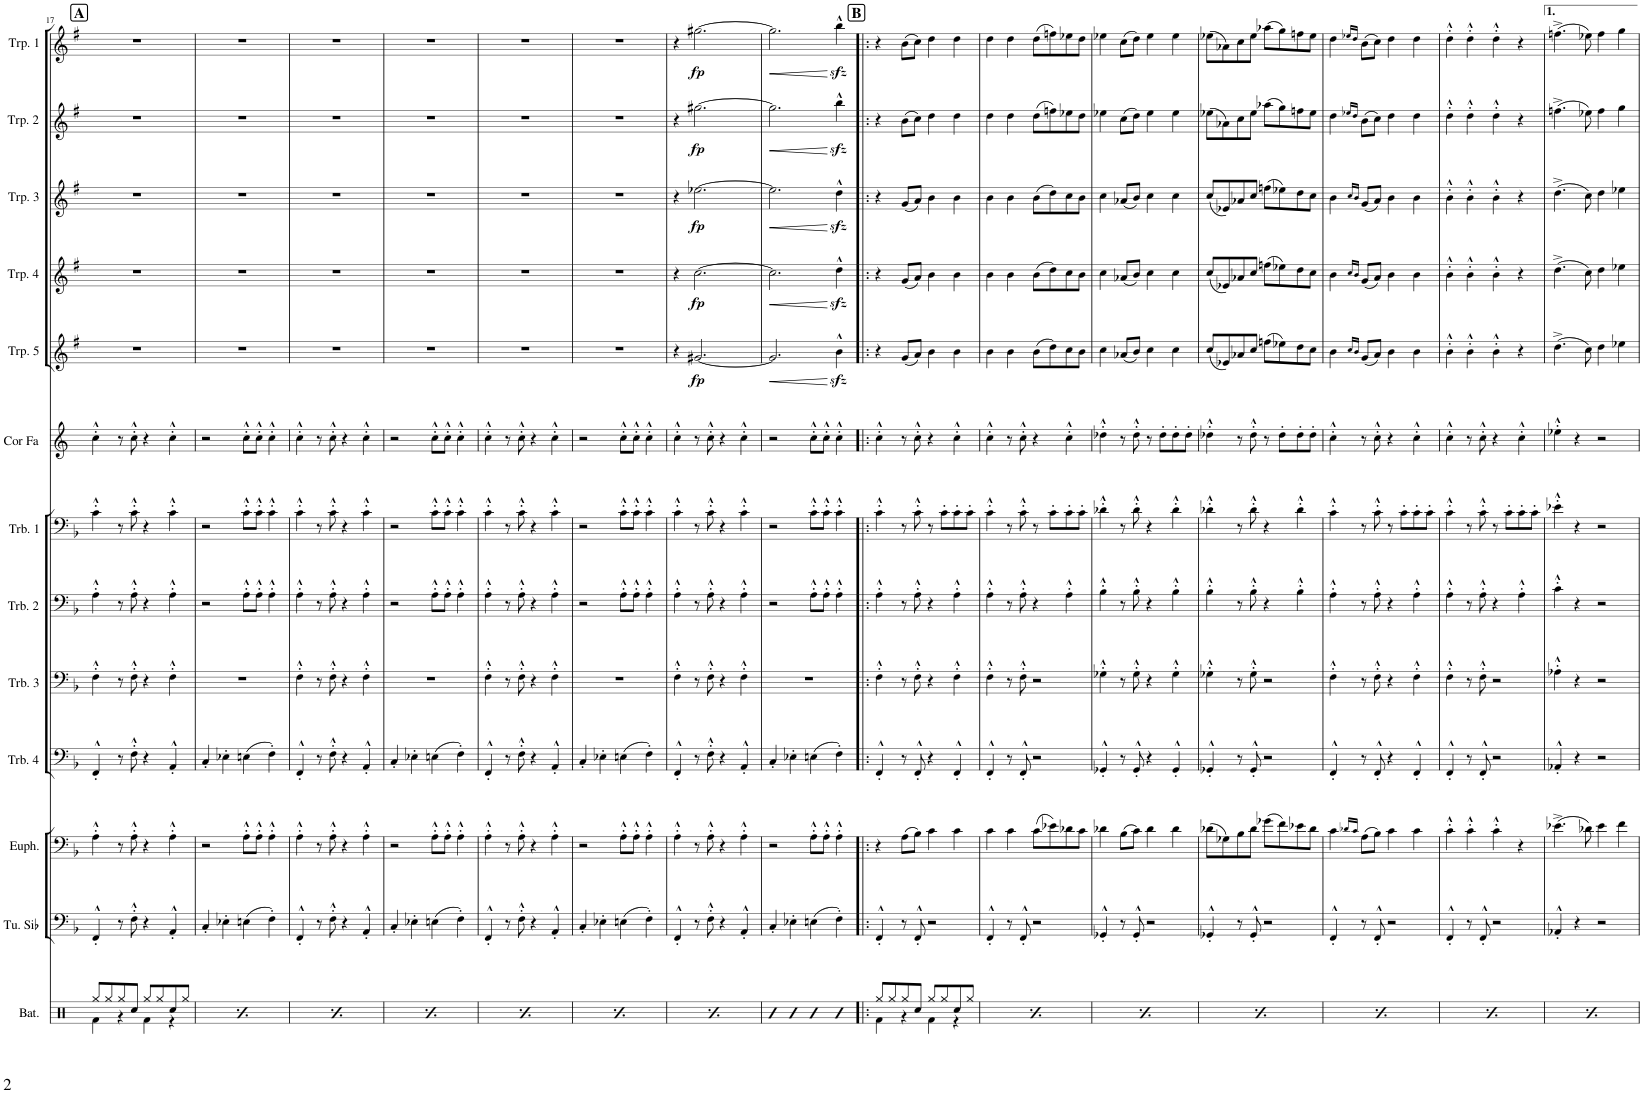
**kern	**kern	**kern	**kern	**kern	**kern	**kern	**kern	**kern	**dynam	**kern	**dynam	**kern	**dynam	**kern	**dynam	**kern	**dynam
*part13	*part12	*part11	*part10	*part9	*part8	*part7	*part6	*part5	*part5	*part4	*part4	*part3	*part3	*part2	*part2	*part1	*part1
*staff13	*staff12	*staff11	*staff10	*staff9	*staff8	*staff7	*staff6	*staff5	*staff5	*staff4	*staff4	*staff3	*staff3	*staff2	*staff2	*staff1	*staff1
*I"Batterie	*I"Tuba en Sib	*I"Euphonium	*I"Trombone 4	*I"Trombone 3	*I"Trombone 2	*I"Trombone 1	*I"Cor en Fa	*I"Trompette 5	*	*I"Trompette 4	*	*I"Trompette 3	*	*I"Trompette 2	*	*I"Trompette 1	*
*I'Bat.	*I'Tu. Sib	*I'Euph.	*I'Trb. 4	*I'Trb. 3	*I'Trb. 2	*I'Trb. 1	*I'Cor Fa	*I'Trp. 5	*	*I'Trp. 4	*	*I'Trp. 3	*	*I'Trp. 2	*	*I'Trp. 1	*
!!LO:PB:g=z
*clefX	*clefF4	*clefF4	*clefF4	*clefF4	*clefF4	*clefF4	*clefG2	*clefG2	*	*clefG2	*	*clefG2	*	*clefG2	*	*clefG2	*
*	*	*	*	*	*	*	*Trd4c7	*Trd1c2	*	*Trd1c2	*	*Trd1c2	*	*Trd1c2	*	*Trd1c2	*
*k[]	*k[b-]	*k[b-]	*k[b-]	*k[b-]	*k[b-]	*k[b-]	*k[]	*k[f#]	*	*k[f#]	*	*k[f#]	*	*k[f#]	*	*k[f#]	*
*M2/2	*M2/2	*M2/2	*M2/2	*M2/2	*M2/2	*M2/2	*M2/2	*M2/2	*	*M2/2	*	*M2/2	*	*M2/2	*	*M2/2	*
!!LO:REH:place=s1:a:B:cj:fs=14:t=A
=17	=17	=17	=17	=17	=17	=17	=17	=17	=17	=17	=17	=17	=17	=17	=17	=17	=17
*^	*	*	*	*	*	*	*	*	*	*	*	*	*	*	*	*	*
8Rgg/L	4Rf\	4FF'^^/	4A'^^\	4FF'^^/	4F'^^\	4A'^^\	4c'^^\	4cc'^^\	1r	.	1r	.	1r	.	1r	.	1r	.
8Rgg/	.	.	.	.	.	.	.	.	.	.	.	.	.	.	.	.	.	.
8Rgg/	4r	8r	8r	8r	8r	8r	8r	8r	.	.	.	.	.	.	.	.	.	.
8Rcc/J	.	8F'^^\	8A'^^\	8F'^^\	8F'^^\	8A'^^\	8c'^^\	8cc'^^\	.	.	.	.	.	.	.	.	.	.
8Rgg/L	4Rf\	4r	4r	4r	4r	4r	4r	4r	.	.	.	.	.	.	.	.	.	.
8Rgg/	.	.	.	.	.	.	.	.	.	.	.	.	.	.	.	.	.	.
8Rcc/	4r	4AA'^^/	4A'^^\	4AA'^^/	4F'^^\	4A'^^\	4c'^^\	4cc'^^\	.	.	.	.	.	.	.	.	.	.
8Rgg/J	.	.	.	.	.	.	.	.	.	.	.	.	.	.	.	.	.	.
=18	=18	=18	=18	=18	=18	=18	=18	=18	=18	=18	=18	=18	=18	=18	=18	=18	=18	=18
8Rgg/L	4Rf\	4C'/	2r	4C'/	1r	2r	2r	2r	1r	.	1r	.	1r	.	1r	.	1r	.
8Rgg/	.	.	.	.	.	.	.	.	.	.	.	.	.	.	.	.	.	.
8Rgg/	4r	4E-X'\	.	4E-X'\	.	.	.	.	.	.	.	.	.	.	.	.	.	.
8Rcc/J	.	.	.	.	.	.	.	.	.	.	.	.	.	.	.	.	.	.
8Rgg/L	4Rf\	(4En\	8A'^^\L	(4En\	.	8A'^^\L	8c'^^\L	8cc'^^\L	.	.	.	.	.	.	.	.	.	.
8Rgg/	.	.	8A'^^\J	.	.	8A'^^\J	8c'^^\J	8cc'^^\J	.	.	.	.	.	.	.	.	.	.
8Rcc/	4r	4F'\)	4A'^^\	4F'\)	.	4A'^^\	4c'^^\	4cc'^^\	.	.	.	.	.	.	.	.	.	.
8Rgg/J	.	.	.	.	.	.	.	.	.	.	.	.	.	.	.	.	.	.
=19	=19	=19	=19	=19	=19	=19	=19	=19	=19	=19	=19	=19	=19	=19	=19	=19	=19	=19
8Rgg/L	4Rf\	4FF'^^/	4A'^^\	4FF'^^/	4F'^^\	4A'^^\	4c'^^\	4cc'^^\	1r	.	1r	.	1r	.	1r	.	1r	.
8Rgg/	.	.	.	.	.	.	.	.	.	.	.	.	.	.	.	.	.	.
8Rgg/	4r	8r	8r	8r	8r	8r	8r	8r	.	.	.	.	.	.	.	.	.	.
8Rcc/J	.	8F'^^\	8A'^^\	8F'^^\	8F'^^\	8A'^^\	8c'^^\	8cc'^^\	.	.	.	.	.	.	.	.	.	.
8Rgg/L	4Rf\	4r	4r	4r	4r	4r	4r	4r	.	.	.	.	.	.	.	.	.	.
8Rgg/	.	.	.	.	.	.	.	.	.	.	.	.	.	.	.	.	.	.
8Rcc/	4r	4AA'^^/	4A'^^\	4AA'^^/	4F'^^\	4A'^^\	4c'^^\	4cc'^^\	.	.	.	.	.	.	.	.	.	.
8Rgg/J	.	.	.	.	.	.	.	.	.	.	.	.	.	.	.	.	.	.
=20	=20	=20	=20	=20	=20	=20	=20	=20	=20	=20	=20	=20	=20	=20	=20	=20	=20	=20
8Rgg/L	4Rf\	4C'/	2r	4C'/	1r	2r	2r	2r	1r	.	1r	.	1r	.	1r	.	1r	.
8Rgg/	.	.	.	.	.	.	.	.	.	.	.	.	.	.	.	.	.	.
8Rgg/	4r	4E-X'\	.	4E-X'\	.	.	.	.	.	.	.	.	.	.	.	.	.	.
8Rcc/J	.	.	.	.	.	.	.	.	.	.	.	.	.	.	.	.	.	.
8Rgg/L	4Rf\	(4En\	8A'^^\L	(4En\	.	8A'^^\L	8c'^^\L	8cc'^^\L	.	.	.	.	.	.	.	.	.	.
8Rgg/	.	.	8A'^^\J	.	.	8A'^^\J	8c'^^\J	8cc'^^\J	.	.	.	.	.	.	.	.	.	.
8Rcc/	4r	4F'\)	4A'^^\	4F'\)	.	4A'^^\	4c'^^\	4cc'^^\	.	.	.	.	.	.	.	.	.	.
8Rgg/J	.	.	.	.	.	.	.	.	.	.	.	.	.	.	.	.	.	.
=21	=21	=21	=21	=21	=21	=21	=21	=21	=21	=21	=21	=21	=21	=21	=21	=21	=21	=21
8Rgg/L	4Rf\	4FF'^^/	4A'^^\	4FF'^^/	4F'^^\	4A'^^\	4c'^^\	4cc'^^\	1r	.	1r	.	1r	.	1r	.	1r	.
8Rgg/	.	.	.	.	.	.	.	.	.	.	.	.	.	.	.	.	.	.
8Rgg/	4r	8r	8r	8r	8r	8r	8r	8r	.	.	.	.	.	.	.	.	.	.
8Rcc/J	.	8F'^^\	8A'^^\	8F'^^\	8F'^^\	8A'^^\	8c'^^\	8cc'^^\	.	.	.	.	.	.	.	.	.	.
8Rgg/L	4Rf\	4r	4r	4r	4r	4r	4r	4r	.	.	.	.	.	.	.	.	.	.
8Rgg/	.	.	.	.	.	.	.	.	.	.	.	.	.	.	.	.	.	.
8Rcc/	4r	4AA'^^/	4A'^^\	4AA'^^/	4F'^^\	4A'^^\	4c'^^\	4cc'^^\	.	.	.	.	.	.	.	.	.	.
8Rgg/J	.	.	.	.	.	.	.	.	.	.	.	.	.	.	.	.	.	.
=22	=22	=22	=22	=22	=22	=22	=22	=22	=22	=22	=22	=22	=22	=22	=22	=22	=22	=22
8Rgg/L	4Rf\	4C'/	2r	4C'/	1r	2r	2r	2r	1r	.	1r	.	1r	.	1r	.	1r	.
8Rgg/	.	.	.	.	.	.	.	.	.	.	.	.	.	.	.	.	.	.
8Rgg/	4r	4E-X'\	.	4E-X'\	.	.	.	.	.	.	.	.	.	.	.	.	.	.
8Rcc/J	.	.	.	.	.	.	.	.	.	.	.	.	.	.	.	.	.	.
8Rgg/L	4Rf\	(4En\	8A'^^\L	(4En\	.	8A'^^\L	8c'^^\L	8cc'^^\L	.	.	.	.	.	.	.	.	.	.
8Rgg/	.	.	8A'^^\J	.	.	8A'^^\J	8c'^^\J	8cc'^^\J	.	.	.	.	.	.	.	.	.	.
8Rcc/	4r	4F'\)	4A'^^\	4F'\)	.	4A'^^\	4c'^^\	4cc'^^\	.	.	.	.	.	.	.	.	.	.
8Rgg/J	.	.	.	.	.	.	.	.	.	.	.	.	.	.	.	.	.	.
=23	=23	=23	=23	=23	=23	=23	=23	=23	=23	=23	=23	=23	=23	=23	=23	=23	=23	=23
8Rgg/L	4Rf\	4FF'^^/	4A'^^\	4FF'^^/	4F'^^\	4A'^^\	4c'^^\	4cc'^^\	4r	.	4r	.	4r	.	4r	.	4r	.
8Rgg/	.	.	.	.	.	.	.	.	.	.	.	.	.	.	.	.	.	.
!	!	!	!	!	!	!	!	!	!	!LO:DY:b	!	!LO:DY:b	!	!LO:DY:b	!	!LO:DY:b	!	!LO:DY:b
8Rgg/	4r	8r	8r	8r	8r	8r	8r	8r	[2.g#X/	fp	[2.cc\	fp	[2.ee-X\	fp	[2.gg#X\	fp	[2.gg#X\	fp
8Rcc/J	.	8F'^^\	8A'^^\	8F'^^\	8F'^^\	8A'^^\	8c'^^\	8cc'^^\	.	.	.	.	.	.	.	.	.	.
8Rgg/L	4Rf\	4r	4r	4r	4r	4r	4r	4r	.	.	.	.	.	.	.	.	.	.
8Rgg/	.	.	.	.	.	.	.	.	.	.	.	.	.	.	.	.	.	.
8Rcc/	4r	4AA'^^/	4A'^^\	4AA'^^/	4F'^^\	4A'^^\	4c'^^\	4cc'^^\	.	.	.	.	.	.	.	.	.	.
8Rgg/J	.	.	.	.	.	.	.	.	.	.	.	.	.	.	.	.	.	.
*v	*v	*	*	*	*	*	*	*	*	*	*	*	*	*	*	*	*	*
=24	=24	=24	=24	=24	=24	=24	=24	=24	=24	=24	=24	=24	=24	=24	=24	=24	=24
!	!	!	!	!	!	!	!	!	!LO:HP:b	!	!LO:HP:b	!	!LO:HP:b	!	!LO:HP:b	!	!LO:HP:b
4R	4C'/	2r	4C'/	1r	2r	2r	2r	2.g#/]	<	2.cc\]	<	2.ee-\]	<	2.gg#\]	<	2.gg#\]	<
4R	4E-X'\	.	4E-X'\	.	.	.	.	.	.	.	.	.	.	.	.	.	.
4R	(4En\	8A'^^\L	(4En\	.	8A'^^\L	8c'^^\L	8cc'^^\L	.	.	.	.	.	.	.	.	.	.
.	.	8A'^^\J	.	.	8A'^^\J	8c'^^\J	8cc'^^\J	.	.	.	.	.	.	.	.	.	.
4R	4F'\)	4A'^^\	4F'\)	.	4A'^^\	4c'^^\	4cc'^^\	4bzz<^^\	[	4ddzz<^^\	[	4ddzz<^^\	[	4bbzz<^^\	[	4bbzz<^^\	[
!!LO:REH:place=s1:a:B:cj:fs=14:t=B
=25!|:	=25!|:	=25!|:	=25!|:	=25!|:	=25!|:	=25!|:	=25!|:	=25!|:	=25!|:	=25!|:	=25!|:	=25!|:	=25!|:	=25!|:	=25!|:	=25!|:	=25!|:
*^	*	*	*	*	*	*	*	*	*	*	*	*	*	*	*	*	*
8Rgg/L	4Rf\	4FF'^^/	4r	4FF'^^/	4F'^^\	4A'^^\	4c'^^\	4cc'^^\	4r	.	4r	.	4r	.	4r	.	4r	.
8Rgg/	.	.	.	.	.	.	.	.	.	.	.	.	.	.	.	.	.	.
8Rgg/	4r	8r	(8A\L	8r	8r	8r	8r	8r	(8g/L	.	(8g/L	.	(8g/L	.	(8b\L	.	(8b\L	.
8Rcc/J	.	8FF'^^/	8B-\J)	8FF'^^/	8F'^^\	8A'^^\	8c'^^\	8cc'^^\	8a/J)	.	8a/J)	.	8a/J)	.	8cc\J)	.	8cc\J)	.
8Rgg/L	4Rf\	2r	4c\	4r	4r	4r	8r	4r	4b\	.	4b\	.	4b\	.	4dd\	.	4dd\	.
8Rgg/	.	.	.	.	.	.	8c'\L	.	.	.	.	.	.	.	.	.	.	.
8Rcc/	4r	.	4c\	4FF'^^/	4F'^^\	4A'^^\	8c'\	4cc'^^\	4b\	.	4b\	.	4b\	.	4dd\	.	4dd\	.
8Rgg/J	.	.	.	.	.	.	8c'\J	.	.	.	.	.	.	.	.	.	.	.
=26	=26	=26	=26	=26	=26	=26	=26	=26	=26	=26	=26	=26	=26	=26	=26	=26	=26	=26
8Rgg/L	4Rf\	4FF'^^/	4c\	4FF'^^/	4F'^^\	4A'^^\	4c'^^\	4cc'^^\	4b\	.	4b\	.	4b\	.	4dd\	.	4dd\	.
8Rgg/	.	.	.	.	.	.	.	.	.	.	.	.	.	.	.	.	.	.
8Rgg/	4r	8r	4c\	8r	8r	8r	8r	8r	4b\	.	4b\	.	4b\	.	4dd\	.	4dd\	.
8Rcc/J	.	8FF'^^/	.	8FF'^^/	8F'^^\	8A'^^\	8c'^^\	8cc'^^\	.	.	.	.	.	.	.	.	.	.
8Rgg/L	4Rf\	2r	(8c\L	2r	2r	4r	8r	4r	(8b\L	.	(8b\L	.	(8b\L	.	(8dd\L	.	(8dd\L	.
8Rgg/	.	.	8e-X\)	.	.	.	8c'\L	.	8dd\)	.	8dd\)	.	8dd\)	.	8ffn\)	.	8ffn\)	.
8Rcc/	4r	.	8d-X\	.	.	4A'^^\	8c'\	4cc'^^\	8cc\	.	8cc\	.	8cc\	.	8ee-X\	.	8ee-X\	.
8Rgg/J	.	.	8c\J	.	.	.	8c'\J	.	8b\J	.	8b\J	.	8b\J	.	8dd\J	.	8dd\J	.
=27	=27	=27	=27	=27	=27	=27	=27	=27	=27	=27	=27	=27	=27	=27	=27	=27	=27	=27
8Rgg/L	4Rf\	4GG-X'^^/	4d-X\	4GG-X'^^/	4G-X'^^\	4B-'^^\	4d-X'^^\	4dd-X'^^\	4cc\	.	4cc\	.	4cc\	.	4ee-X\	.	4ee-X\	.
8Rgg/	.	.	.	.	.	.	.	.	.	.	.	.	.	.	.	.	.	.
8Rgg/	4r	8r	(8B-\L	8r	8r	8r	8r	8r	(8a-X/L	.	(8a-X/L	.	(8a-X/L	.	(8cc\L	.	(8cc\L	.
8Rcc/J	.	8GG-'^^/	8c\J)	8GG-'^^/	8G-'^^\	8B-'^^\	8d-'^^\	8dd-'^^\	8b/J)	.	8b/J)	.	8b/J)	.	8dd\J)	.	8dd\J)	.
8Rgg/L	4Rf\	2r	4d-\	4r	4r	4r	4r	8r	4cc\	.	4cc\	.	4cc\	.	4ee-\	.	4ee-\	.
8Rgg/	.	.	.	.	.	.	.	8dd-'\L	.	.	.	.	.	.	.	.	.	.
8Rcc/	4r	.	4d-\	4GG-'^^/	4G-'^^\	4B-'^^\	4d-'^^\	8dd-'\	4cc\	.	4cc\	.	4cc\	.	4ee-\	.	4ee-\	.
8Rgg/J	.	.	.	.	.	.	.	8dd-'\J	.	.	.	.	.	.	.	.	.	.
=28	=28	=28	=28	=28	=28	=28	=28	=28	=28	=28	=28	=28	=28	=28	=28	=28	=28	=28
8Rgg/L	4Rf\	4GG-X'^^/	(8d-X\L	4GG-X'^^/	4G-X'^^\	4B-'^^\	4d-X'^^\	4dd-X'^^\	(8cc/L	.	(8cc/L	.	(8cc/L	.	(8ee-X\L	.	(8ee-X\L	.
8Rgg/	.	.	8G-X\)	.	.	.	.	.	8e-X/)	.	8e-X/)	.	8e-X/)	.	8a-X\)	.	8a-X\)	.
8Rgg/	4r	8r	8B-\	8r	8r	8r	8r	8r	8a-X/	.	8a-X/	.	8a-X/	.	8cc\	.	8cc\	.
8Rcc/J	.	8GG-'^^/	8d-\J	8GG-'^^/	8G-'^^\	8B-'^^\	8d-'^^\	8dd-'^^\	8cc/J	.	8cc/J	.	8cc/J	.	8ee-\J	.	8ee-\J	.
8Rgg/L	4Rf\	2r	(8g-X\L	2r	2r	4r	4r	8r	(8ffn\L	.	(8ffn\L	.	(8ffn\L	.	(8aa-X\L	.	(8aa-X\L	.
8Rgg/	.	.	8f\)	.	.	.	.	8dd-'\L	8ee-X\)	.	8ee-X\)	.	8ee-X\)	.	8gg\)	.	8gg\)	.
8Rcc/	4r	.	8e-X\	.	.	4B-'^^\	4d-'^^\	8dd-'\	8dd\	.	8dd\	.	8dd\	.	8ffn\	.	8ffn\	.
8Rgg/J	.	.	8d-\J	.	.	.	.	8dd-'\J	8cc\J	.	8cc\J	.	8cc\J	.	8ee-\J	.	8ee-\J	.
=29	=29	=29	=29	=29	=29	=29	=29	=29	=29	=29	=29	=29	=29	=29	=29	=29	=29	=29
8Rgg/L	4Rf\	4FF'^^/	4c\	4FF'^^/	4F'^^\	4A'^^\	4c'^^\	4cc'^^\	4b\	.	4b\	.	4b\	.	4dd\	.	4dd\	.
8Rgg/	.	.	.	.	.	.	.	.	.	.	.	.	.	.	.	.	.	.
.	.	.	16qd-X/LL	.	.	.	.	.	16qcc/LL	.	16qcc/LL	.	16qcc/LL	.	16qee-X/LL	.	16qee-X/LL	.
.	.	.	16qc/JJ	.	.	.	.	.	16qb/JJ	.	16qb/JJ	.	16qb/JJ	.	16qdd/JJ	.	16qdd/JJ	.
8Rgg/	4r	8r	(8A\L	8r	8r	8r	8r	8r	(8g/L	.	(8g/L	.	(8g/L	.	(8b\L	.	(8b\L	.
8Rcc/J	.	8FF'^^/	8B-\J)	8FF'^^/	8F'^^\	8A'^^\	8c'^^\	8cc'^^\	8a/J)	.	8a/J)	.	8a/J)	.	8cc\J)	.	8cc\J)	.
8Rgg/L	4Rf\	2r	4c\	4r	4r	4r	8r	4r	4b\	.	4b\	.	4b\	.	4dd\	.	4dd\	.
8Rgg/	.	.	.	.	.	.	8c'\L	.	.	.	.	.	.	.	.	.	.	.
8Rcc/	4r	.	4c\	4FF'^^/	4F'^^\	4A'^^\	8c'\	4cc'^^\	4b\	.	4b\	.	4b\	.	4dd\	.	4dd\	.
8Rgg/J	.	.	.	.	.	.	8c'\J	.	.	.	.	.	.	.	.	.	.	.
=30	=30	=30	=30	=30	=30	=30	=30	=30	=30	=30	=30	=30	=30	=30	=30	=30	=30	=30
8Rgg/L	4Rf\	4FF'^^/	4c'^^\	4FF'^^/	4F'^^\	4A'^^\	4c'^^\	4cc'^^\	4b'^^\	.	4b'^^\	.	4b'^^\	.	4dd'^^\	.	4dd'^^\	.
8Rgg/	.	.	.	.	.	.	.	.	.	.	.	.	.	.	.	.	.	.
8Rgg/	4r	8r	4c'^^\	8r	8r	8r	8r	8r	4b'^^\	.	4b'^^\	.	4b'^^\	.	4dd'^^\	.	4dd'^^\	.
8Rcc/J	.	8FF'^^/	.	8FF'^^/	8F'^^\	8A'^^\	8c'^^\	8cc'^^\	.	.	.	.	.	.	.	.	.	.
8Rgg/L	4Rf\	2r	4c'^^\	2r	2r	4r	8r	4r	4b'^^\	.	4b'^^\	.	4b'^^\	.	4dd'^^\	.	4dd'^^\	.
8Rgg/	.	.	.	.	.	.	8c'\L	.	.	.	.	.	.	.	.	.	.	.
8Rcc/	4r	.	4r	.	.	4A'^^\	8c'\	4cc'^^\	4r	.	4r	.	4r	.	4r	.	4r	.
8Rgg/J	.	.	.	.	.	.	8c'\J	.	.	.	.	.	.	.	.	.	.	.
=31	=31	=31	=31	=31	=31	=31	=31	=31	=31	=31	=31	=31	=31	=31	=31	=31	=31	=31
8Rgg/L	4Rf\	4AA-X'^^/	(4.e-X^\	4AA-X'^^/	4A-X'^^\	4c'^^\	4e-X'^^\	4ee-X'^^\	(4.dd^\	.	(4.dd^\	.	(4.dd^\	.	(4.ffn^\	.	(4.ffn^\	.
8Rgg/	.	.	.	.	.	.	.	.	.	.	.	.	.	.	.	.	.	.
8Rgg/	4r	4r	.	4r	4r	4r	4r	4r	.	.	.	.	.	.	.	.	.	.
8Rcc/J	.	.	8d-X\)	.	.	.	.	.	8cc\)	.	8cc\)	.	8cc\)	.	8ee-X\)	.	8ee-X\)	.
8Rgg/L	4Rf\	2r	4e-\	2r	2r	2r	2r	2r	4dd\	.	4dd\	.	4dd\	.	4ff\	.	4ff\	.
8Rgg/	.	.	.	.	.	.	.	.	.	.	.	.	.	.	.	.	.	.
8Rcc/	4r	.	4f\	.	.	.	.	.	4ee-X\	.	4ee-X\	.	4ee-X\	.	4gg\	.	4gg\	.
8Rgg/J	.	.	.	.	.	.	.	.	.	.	.	.	.	.	.	.	.	.
*v	*v	*	*	*	*	*	*	*	*	*	*	*	*	*	*	*	*	*
=	=	=	=	=	=	=	=	=	=	=	=	=	=	=	=	=	=
*-	*-	*-	*-	*-	*-	*-	*-	*-	*-	*-	*-	*-	*-	*-	*-	*-	*-
